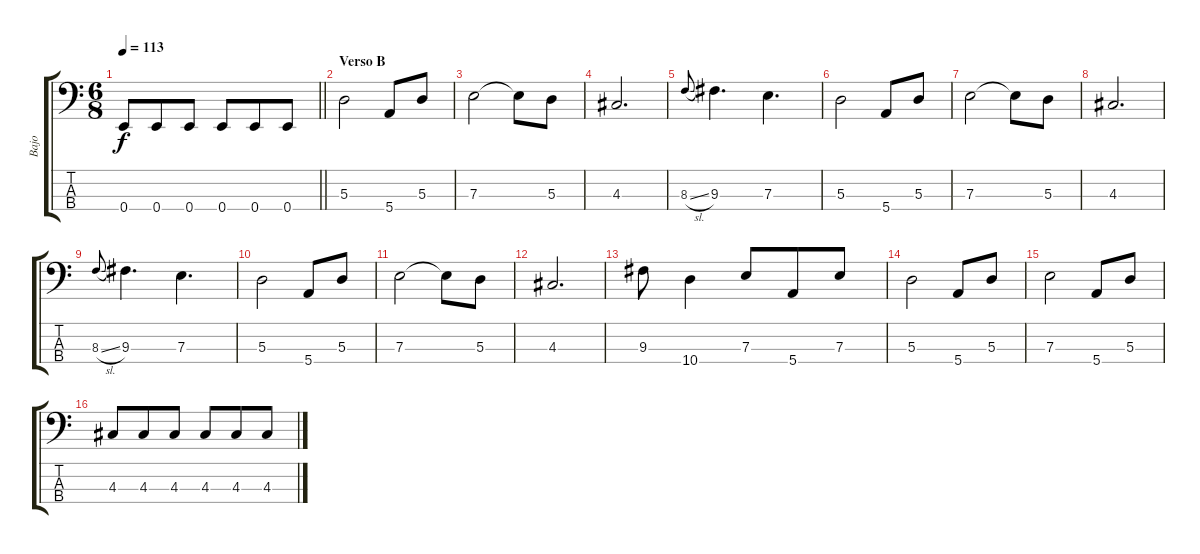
\track ("Bajo" "Bajo") {instrument electricbassfinger}
\staff {score tabs}
\tuning (G2 D2 A1 E1) {hide}
\ts (6 8)
\tempo 113
\clef f4
\barLineRight lightlight
\ks c
0.4.8{dy f} 0.4.8 0.4.8 0.4.8 0.4.8 0.4.8 |
\section ("" "Verso B")
5.3.2 5.4.8 5.3.8 |
7.3.2 7.3{t}.8 5.3.8 |
4.3.2{d} |
8.3{sl}.8{gr onbeat} 9.3.4{d} 7.3.4{d} |
5.3.2 5.4.8 5.3.8 |
7.3.2 7.3{t}.8 5.3.8 |
4.3.2{d} |
8.3{sl}.8{gr onbeat} 9.3.4{d} 7.3.4{d} |
5.3.2 5.4.8 5.3.8 |
7.3.2 7.3{t}.8 5.3.8 |
4.3.2{d} |
9.3.8 10.4.4 7.3.8 5.4.8 7.3.8 |
5.3.2 5.4.8 5.3.8 |
7.3.2 5.4.8 5.3.8 |
4.3.8 4.3.8 4.3.8 4.3.8 4.3.8 4.3.8
